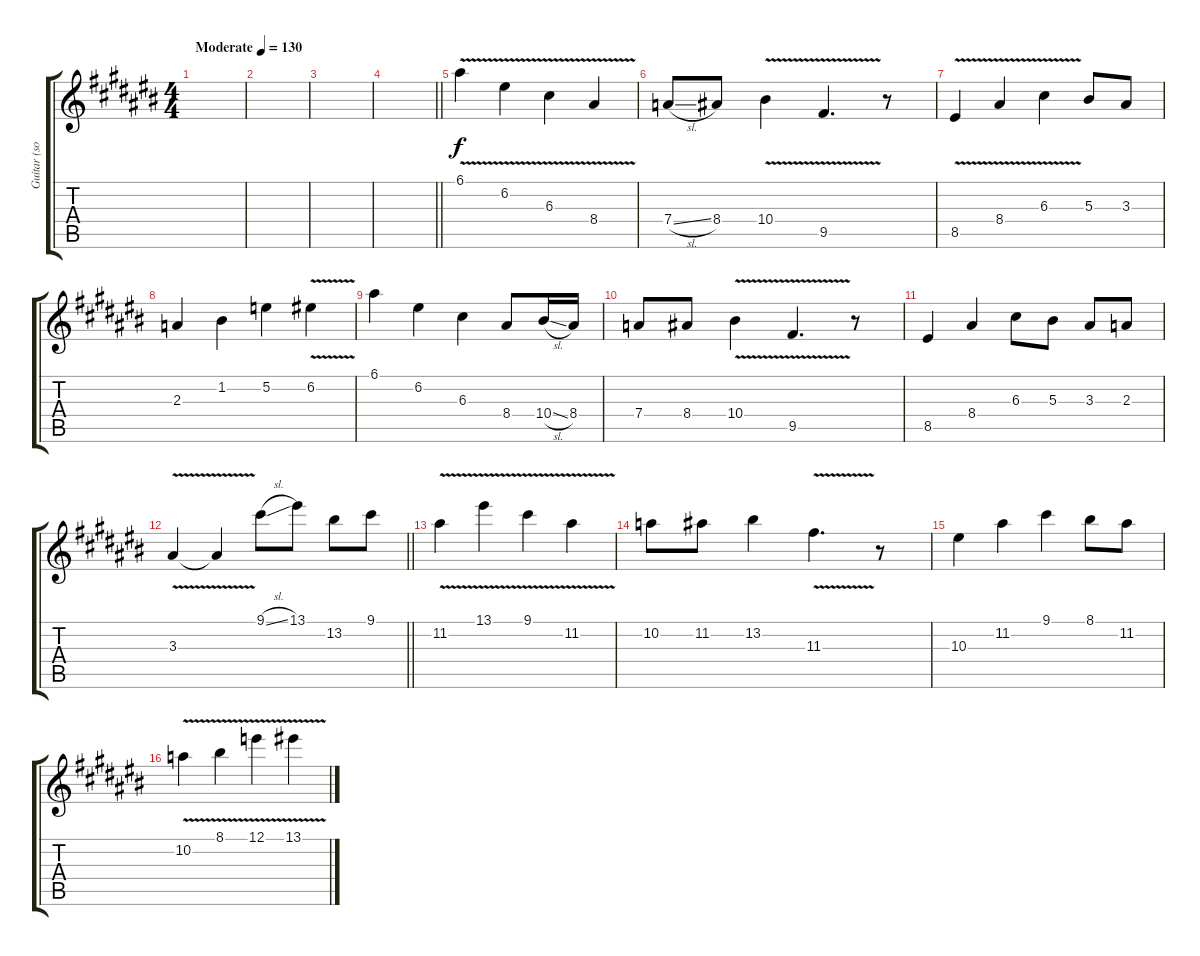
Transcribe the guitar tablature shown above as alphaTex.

\track ("Guitar (solo)" "Guitar (so") {instrument distortionguitar}
\staff {score tabs}
\tuning (E4 B3 G3 D3 A2 E2) {hide}
\ts (4 4)
\tempo (130 "Moderate")
\clef g2
\ks a#minor
|
|
|
\barLineRight lightlight
|
\section ("" "")
6.1{v}.4{txt ""} 6.2{v}.4 6.3{v}.4 8.4{v}.4 |
7.4{sl}.8 8.4.8 10.4{v}.4 9.5{v}.4{d} r.8 |
8.5{v}.4 8.4{v}.4 6.3{v}.4 5.3.8 3.3.8 |
2.3.4 1.2.4 5.2.4 6.2{v}.4 |
6.1.4 6.2.4 6.3.4 8.4.8 10.4{sl}.16 8.4.16 |
7.4.8 8.4.8 10.4{v}.4 9.5{v}.4{d} r.8 |
8.5.4 8.4.4 6.3.8 5.3.8 3.3.8 2.3.8 |
\barLineRight lightlight
3.3{v}.4 3.3{t}.4 9.1{sl}.8 13.1.8 13.2.8 9.1.8 |
\section ("" "")
11.2{v}.4 13.1{v}.4 9.1{v}.4 11.2{v}.4 |
10.2.8 11.2.8 13.2.4 11.3{v}.4{d} r.8 |
10.3.4 11.2.4 9.1.4 8.1.8 11.2.8 |
10.2{v}.4 8.1{v}.4 12.1{v}.4 13.1{v}.4
